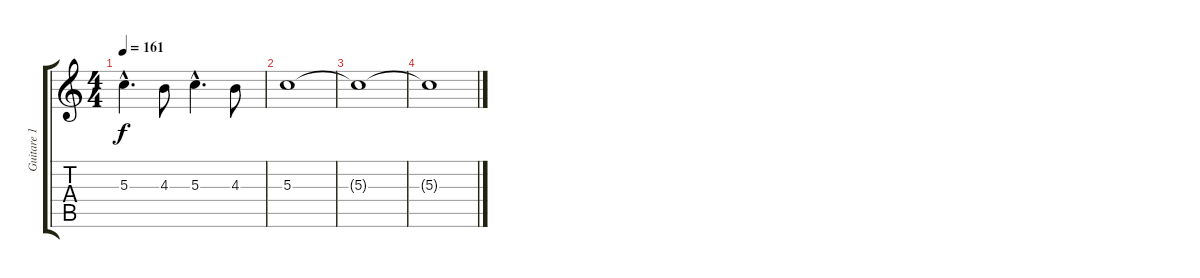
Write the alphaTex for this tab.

\track ("Guitare 1" "Guitare 1") {instrument overdrivenguitar}
\staff {score tabs}
\tuning (E4 B3 G3 D3 A2 E2) {hide}
\ts (4 4)
\tempo 161
\clef g2
\ks c
5.3{hac}.4{d dy f} 4.3.8 5.3{hac}.4{d} 4.3.8 |
5.3.1{volume 7} |
5.3{t}.1 |
5.3{t}.1
